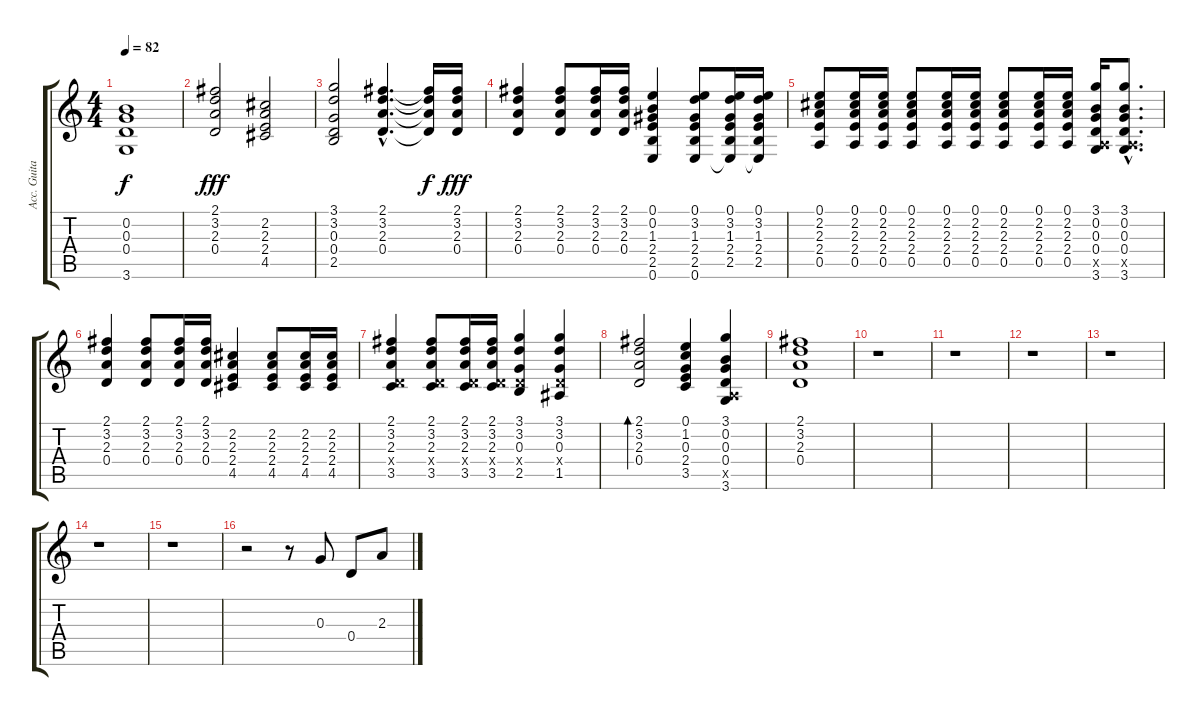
\track ("Acc. Guitar 1" "Acc. Guita") {instrument acousticguitarsteel}
\staff {score tabs}
\tuning (E4 B3 G3 D3 A2 E2) {hide}
\ts (4 4)
\tempo 82
\clef g2
\ks c
(0.2{t} 0.3{t} 0.4{t} 3.6{t}).1{dy f} |
(2.1 3.2 2.3 0.4).2{dy fff} (2.2 2.3 2.4 4.5).2 |
(3.1 3.2 0.3 0.4 2.5).2 (2.1{hac} 3.2{hac} 2.3{hac} 0.4{hac}).4{d} (2.1{t} 3.2{t} 2.3{t} 0.4{t}).16{dy f} (2.1 3.2 2.3 0.4).16{dy fff} |
(2.1 3.2 2.3 0.4).4 (2.1 3.2 2.3 0.4).8 (2.1 3.2 2.3 0.4).16 (2.1 3.2 2.3 0.4).16 (0.1 0.2 1.3 2.4 2.5 0.6).4 (0.1 3.2 1.3 2.4 2.5 0.6).8 (0.1 3.2 1.3 2.4 2.5 0.6{t}).16 (0.1 3.2 1.3 2.4 2.5 0.6{t}).16 |
(0.1 2.2 2.3 2.4 0.5).8 (0.1 2.2 2.3 2.4 0.5).16 (0.1 2.2 2.3 2.4 0.5).16 (0.1 2.2 2.3 2.4 0.5).8 (0.1 2.2 2.3 2.4 0.5).16 (0.1 2.2 2.3 2.4 0.5).16 (0.1 2.2 2.3 2.4 0.5).8 (0.1 2.2 2.3 2.4 0.5).16 (0.1 2.2 2.3 2.4 0.5).16 (3.1 0.2 0.3 0.4 0.5{x} 3.6).16 (3.1{hac} 0.2{hac} 0.3{hac} 0.4{hac} 0.5{hac x} 3.6{hac}).8{d} |
(2.1 3.2 2.3 0.4).4 (2.1 3.2 2.3 0.4).8 (2.1 3.2 2.3 0.4).16 (2.1 3.2 2.3 0.4).16 (2.2 2.3 2.4 4.5).4 (2.2 2.3 2.4 4.5).8 (2.2 2.3 2.4 4.5).16 (2.2 2.3 2.4 4.5).16 |
(2.1 3.2 2.3 0.4{x} 3.5).4 (2.1 3.2 2.3 0.4{x} 3.5).8 (2.1 3.2 2.3 0.4{x} 3.5).16 (2.1 3.2 2.3 0.4{x} 3.5).16 (3.1 3.2 0.3 0.4{x} 2.5).4 (3.1 3.2 0.3 0.4{x} 1.5).4 |
(2.1 3.2 2.3 0.4).2{bd 60} (0.1 1.2 0.3 2.4 3.5).4 (3.1 0.2 0.3 0.4 0.5{x} 3.6).4 |
(2.1 3.2 2.3 0.4).1 |
r.1 |
r.1 |
r.1 |
r.1 |
r.1 |
r.1 |
r.2 r.8 0.3.8 0.4.8 2.3.8
